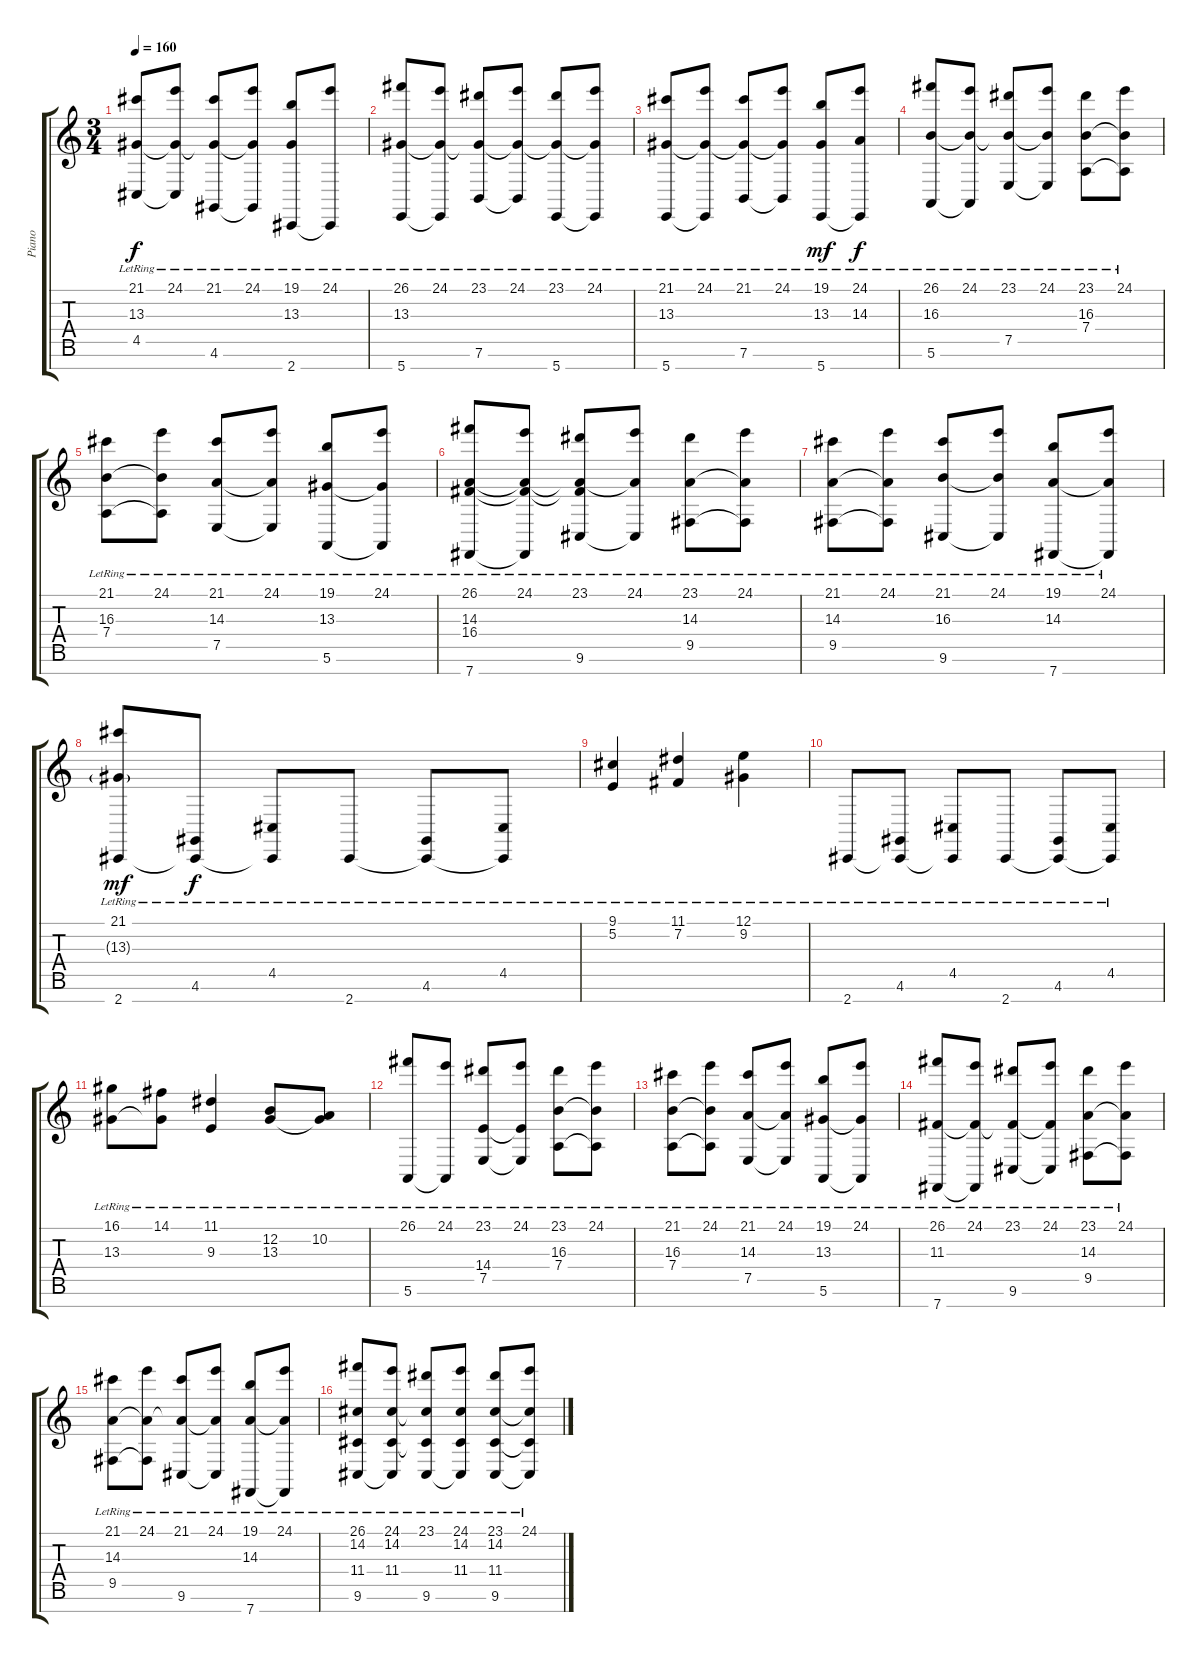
\track ("Piano" "Piano") {instrument brightacousticpiano}
\staff {score tabs}
\tuning (E4 B3 G3 D3 A2 E2 B1) {hide}
\ts (3 4)
\tempo 160
\clef g2
\ks c
(21.1{lr} 13.3{t} 4.5{lr}).8{dy f} (24.1{lr} 13.3{t} 4.5{t}).8 (21.1{lr} 13.3{t} 4.6{lr}).8 (24.1{lr} 13.3{t} 4.6{t}).8 (19.1{lr} 13.3{lr} 2.7{lr}).8 (24.1{lr} 2.7{t}).8 |
(26.1{lr} 13.3{lr} 5.7{lr}).8 (24.1{lr} 13.3{t} 5.7{t}).8 (23.1{lr} 13.3{t} 7.6{lr}).8 (24.1{lr} 13.3{t} 7.6{t}).8 (23.1{lr} 13.3{t} 5.7{lr}).8 (24.1{lr} 13.3{t} 5.7{t}).8 |
(21.1{lr} 13.3{lr} 5.7{lr}).8 (24.1{lr} 13.3{t} 5.7{t}).8 (21.1{lr} 13.3{t} 7.6{lr}).8 (24.1{lr} 13.3{t} 7.6{t}).8 (19.1{lr} 13.3{lr} 5.7{lr}).8{dy mf} (24.1{lr} 14.3{lr} 5.7{t}).8{dy f} |
(26.1{lr} 16.3{lr} 5.6{lr}).8 (24.1{lr} 16.3{t} 5.6{t}).8 (23.1{lr} 16.3{t} 7.5{lr}).8 (24.1{lr} 16.3{t} 7.5{t}).8 (23.1{lr} 16.3{lr} 7.4{lr}).8 (24.1{lr} 16.3{t} 7.4{t}).8 |
(21.1{lr} 16.3{lr} 7.4{lr}).8 (24.1{lr} 16.3{t} 7.4{t}).8 (21.1{lr} 14.3{lr} 7.5{lr}).8 (24.1{lr} 14.3{t} 7.5{t}).8 (19.1{lr} 13.3{lr} 5.6{lr}).8 (24.1{lr} 13.3{t} 5.6{t}).8 |
(26.1{lr} 14.3{lr} 16.4{lr} 7.7{lr}).8 (24.1{lr} 14.3{t} 16.4{t} 7.7{t}).8 (23.1{lr} 14.3{t} 16.4{t} 9.6{lr}).8 (24.1{lr} 14.3{t} 9.6{t}).8 (23.1{lr} 14.3{lr} 9.5{lr}).8 (24.1{lr} 14.3{t} 9.5{t}).8 |
(21.1{lr} 14.3{lr} 9.5{lr}).8 (24.1{lr} 14.3{t} 9.5{t}).8 (21.1{lr} 16.3{lr} 9.6{lr}).8 (24.1{lr} 16.3{t} 9.6{t}).8 (19.1{lr} 14.3{lr} 7.7{lr}).8 (24.1{lr} 14.3{t} 7.7{t}).8 |
(21.1 13.3{g} 2.7{lr}).8{dy mf} (4.6{lr} 2.7{t}).8{dy f} (4.5{lr} 2.7{t}).8 2.7{lr}.8 (4.6{lr} 2.7{t}).8 (4.5{lr} 2.7{t}).8 |
(9.1{lr} 5.2{lr}).4 (11.1{lr} 7.2{lr}).4 (12.1{lr} 9.2{lr}).4 |
2.7{lr}.8 (4.6{lr} 2.7{t}).8 (4.5{lr} 2.7{t}).8 2.7{lr}.8 (4.6{lr} 2.7{t}).8 (4.5{lr} 2.7{t}).8 |
(16.1{lr} 13.3{lr}).8 (14.1{lr} 13.3{t}).8 (11.1{lr} 9.3{lr}).4 (12.2{lr} 13.3{lr}).8 (10.2{lr} 13.3{t}).8 |
(26.1{lr} 5.6{lr}).8 (24.1{lr} 5.6{t}).8 (23.1{lr} 14.4{lr} 7.5{lr}).8 (24.1{lr} 14.4{t} 7.5{t}).8 (23.1{lr} 16.3{lr} 7.4{lr}).8 (24.1{lr} 16.3{t} 7.4{t}).8 |
(21.1{lr} 16.3{lr} 7.4{lr}).8 (24.1{lr} 16.3{t} 7.4{t}).8 (21.1{lr} 14.3{lr} 7.5{lr}).8 (24.1{lr} 14.3{t} 7.5{t}).8 (19.1{lr} 13.3{lr} 5.6{lr}).8 (24.1{lr} 13.3{t} 5.6{t}).8 |
(26.1{lr} 11.3{lr} 7.7{lr}).8 (24.1{lr} 11.3{t} 7.7{t}).8 (23.1{lr} 11.3{t} 9.6{lr}).8 (24.1{lr} 11.3{t} 9.6{t}).8 (23.1{lr} 14.3{lr} 9.5{lr}).8 (24.1{lr} 14.3{t} 9.5{t}).8 |
(21.1{lr} 14.3{lr} 9.5{lr}).8 (24.1{lr} 14.3{t} 9.5{t}).8 (21.1{lr} 14.3{t} 9.6{lr}).8 (24.1{lr} 14.3{t} 9.6{t}).8 (19.1{lr} 14.3{lr} 7.7{lr}).8 (24.1{lr} 14.3{t} 7.7{t}).8 |
(26.1{lr} 14.2{lr} 11.4{lr} 9.6{lr}).8 (24.1{lr} 14.2{lr} 11.4{lr} 9.6{t}).8 (23.1{lr} 14.2{t} 11.4{t} 9.6{lr}).8 (24.1{lr} 14.2{lr} 11.4{lr} 9.6{t}).8 (23.1{lr} 14.2{lr} 11.4{lr} 9.6{lr}).8 (24.1{lr} 14.2{t} 11.4{t} 9.6{t}).8
